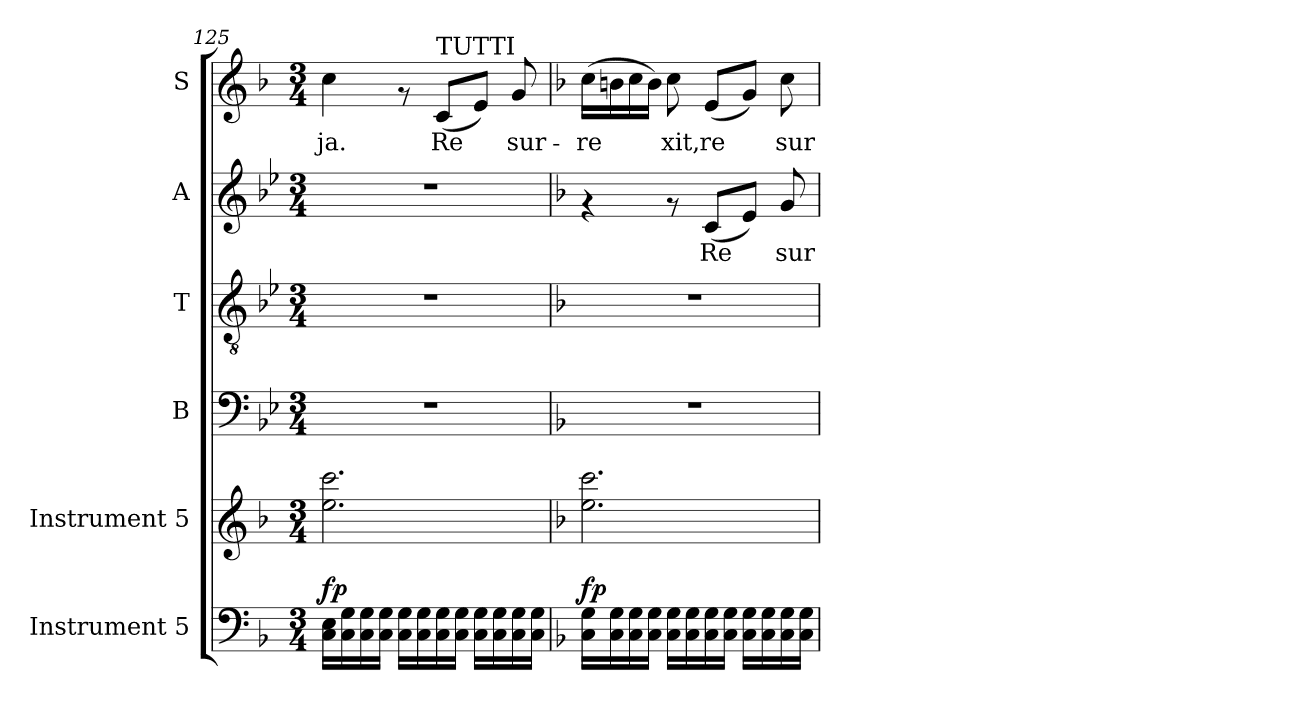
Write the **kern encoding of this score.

**kern	**dynam	**kern	**kern	**kern	**kern	**text	**kern	**text
*part6	*part6	*part5	*part4	*part3	*part2	*part2	*part1	*part1
*staff6	*staff6	*staff5	*staff4	*staff3	*staff2	*staff2	*staff1	*staff1
*I"Instrument 5	*	*I"Instrument 5	*I"B	*I"T	*I"A	*	*I"S	*
*	*	*	*I'B	*I'T	*I'A	*	*I'S	*
*clefF4	*	*clefG2	*clefF4	*clefGv2	*clefG2	*	*clefG2	*
*k[b-]	*	*k[b-]	*k[b-e-]	*k[b-e-]	*k[b-e-]	*	*k[b-]	*
*F:	*	*F:	*B-:	*B-:	*B-:	*	*F:	*
*M3/4	*	*M3/4	*M3/4	*M3/4	*M3/4	*	*M3/4	*
=125	=125	=125	=125	=125	=125	=125	=125	=125
!	!LO:DY:a	!	!	!	!	!	!	!LO:LY:b:cj
!	!LO:DY:n=1:a	!	!	!	!	!	!	!
16E\ 16C\L	f p	2.ee\ 2.ccc\	2.r	2.r	2.r	.	4cc\	-ja.
16G\ 16C\	.	.	.	.	.	.	.	.
16C\ 16G\	.	.	.	.	.	.	.	.
16C\ 16G\J	.	.	.	.	.	.	.	.
16C\ 16G\L	.	.	.	.	.	.	8rf	.
16G\ 16C\	.	.	.	.	.	.	.	.
!	!	!	!	!	!	!	!LO:TX:a:t=TUTTI	!
!	!	!	!	!	!	!	!	!LO:LY:b:cj
16C\ 16G\	.	.	.	.	.	.	(<8c/L	Re-
16C\ 16G\J	.	.	.	.	.	.	.	.
!	!	!	!	!	!	!	!	!LO:LY:b:cj
16C\ 16G\L	.	.	.	.	.	.	8e/J)	--
16G\ 16C\	.	.	.	.	.	.	.	.
!	!	!	!	!	!	!	!	!LO:LY:b:cj
16C\ 16G\	.	.	.	.	.	.	8g/	-sur-
16C\ 16G\J	.	.	.	.	.	.	.	.
!!LO:LB:g=z
=126	=126	=126	=126	=126	=126	=126	=126	=126
*	*	*	*k[b-]	*k[b-]	*k[b-]	*	*	*
*	*	*	*F:	*F:	*F:	*	*	*
!	!LO:DY:a	!	!	!	!	!	!	!LO:LY:b:cj
16C\ 16G\L	fp	2.ee\ 2.ccc\	2.r	2.r	4rf	.	(>16cc\L	-re-
!	!	!	!	!	!	!	!	!LO:LY:b:cj
16C\ 16G\	.	.	.	.	.	.	16bn\	--
!	!	!	!	!	!	!	!	!LO:LY:b:cj
16C\ 16G\	.	.	.	.	.	.	16cc\	--
!	!	!	!	!	!	!	!	!LO:LY:b:cj
16C\ 16G\J	.	.	.	.	.	.	16b\J)	--
!	!	!	!	!	!	!	!	!LO:LY:b:cj
16G\ 16C\L	.	.	.	.	8rf	.	8cc\	-xit,
16C\ 16G\	.	.	.	.	.	.	.	.
!	!	!	!	!	!	!LO:LY:b:cj	!	!LO:LY:b:cj
16C\ 16G\	.	.	.	.	(<8c/L	Re-	(<8e/L	re-
16C\ 16G\J	.	.	.	.	.	.	.	.
!	!	!	!	!	!	!LO:LY:b:cj	!	!LO:LY:b:cj
16G\ 16C\L	.	.	.	.	8e/J)	--	8g/J)	--
16C\ 16G\	.	.	.	.	.	.	.	.
!	!	!	!	!	!	!LO:LY:b:cj	!	!LO:LY:b:cj
16C\ 16G\	.	.	.	.	8g/	-sur-	8cc\	-sur-
16C\ 16G\J	.	.	.	.	.	.	.	.
=	=	=	=	=	=	=	=	=
*-	*-	*-	*-	*-	*-	*-	*-	*-
